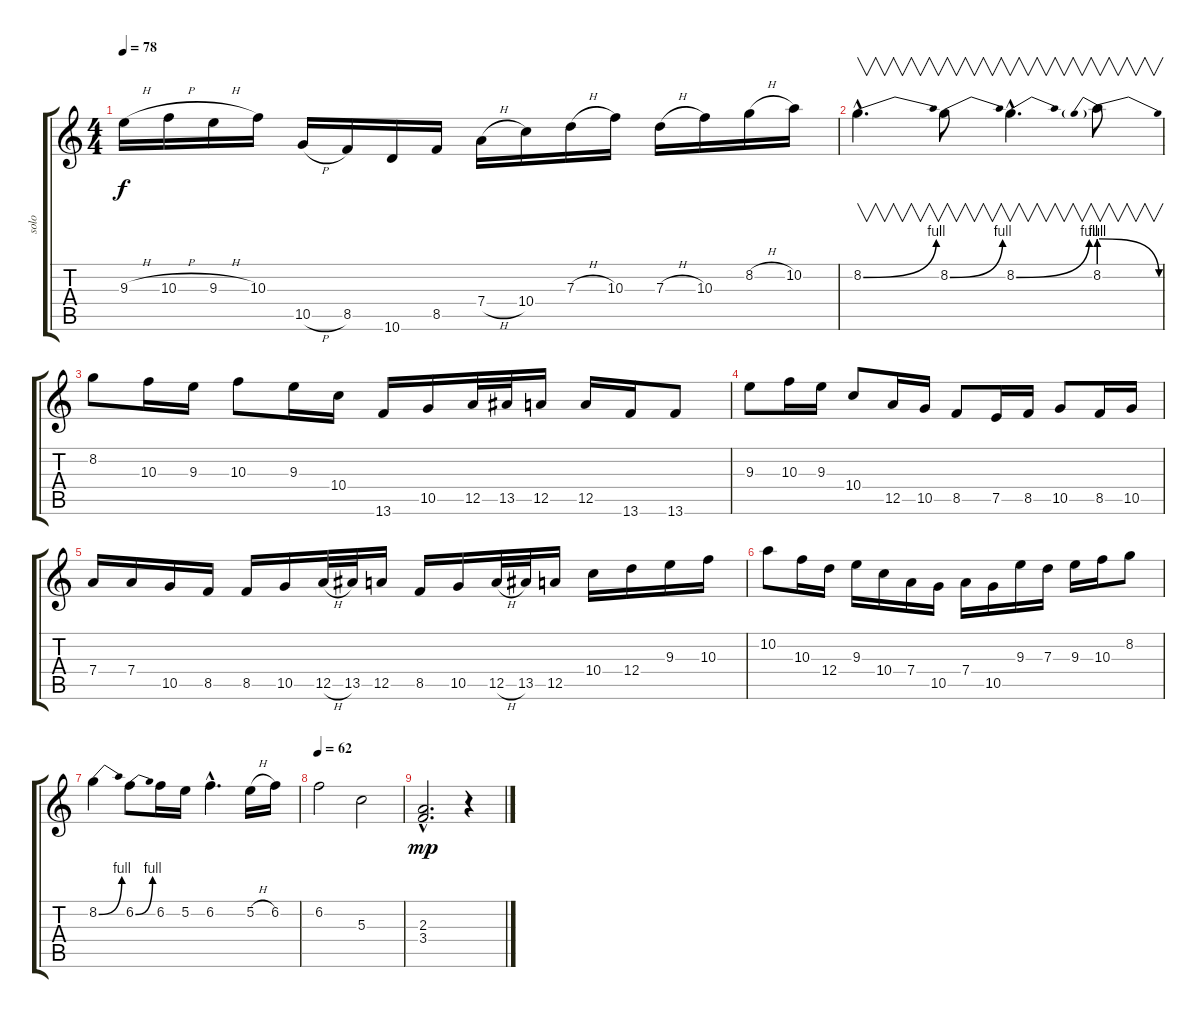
\track ("solo" "solo") {instrument overdrivenguitar}
\staff {score tabs}
\tuning (E4 B3 G3 D3 A2 E2) {hide}
\ts (4 4)
\tempo 78
\clef g2
\ks c
9.3{h}.16{dy f} 10.3{h}.16 9.3{h}.16 10.3.16 10.5{h}.16 8.5.16 10.6.16 8.5.16 7.4{h}.16 10.4.16 7.3{h}.16 10.3.16 7.3{h}.16 10.3.16 8.2{h}.16 10.2.16 |
8.2{be (bend 0 0 60 4) hac}.4{v d} 8.2{be (bend 0 0 60 4)}.8{v} 8.2{be (bend 0 0 60 4) hac}.4{v d} 8.2{be (prebendrelease 0 4 60 0)}.8{v} |
8.2.8 10.3.16 9.3.16 10.3.8 9.3.16 10.4.16 13.6.16 10.5.16 12.5.32 13.5.32 12.5.16 12.5.16 13.6.16 13.6.8 |
9.3.8 10.3.16 9.3.16 10.4.8 12.5.16 10.5.16 8.5.8 7.5.16 8.5.16 10.5.8 8.5.16 10.5.16 |
7.4.16 7.4.16 10.5.16 8.5.16 8.5.16 10.5.16 12.5{h}.32 13.5.32 12.5.16 8.5.16 10.5.16 12.5{h}.32 13.5.32 12.5.16 10.4.16 12.4.16 9.3.16 10.3.16 |
10.2.8 10.3.16 12.4.16 9.3.16 10.4.16 7.4.16 10.5.16 7.4.16 10.5.16 9.3.16 7.3.16 9.3.16 10.3.16 8.2.8 |
8.2{be (bend 0 0 60 4)}.4 6.2{be (bend 0 0 60 4)}.8 6.2.16 5.2.16 6.2{hac}.4{d} 5.2{h}.16 6.2.16 |
\tempo 62
6.2.2 5.3.2 |
(2.3{hac} 3.4{hac}).2{d dy mp} r.4
